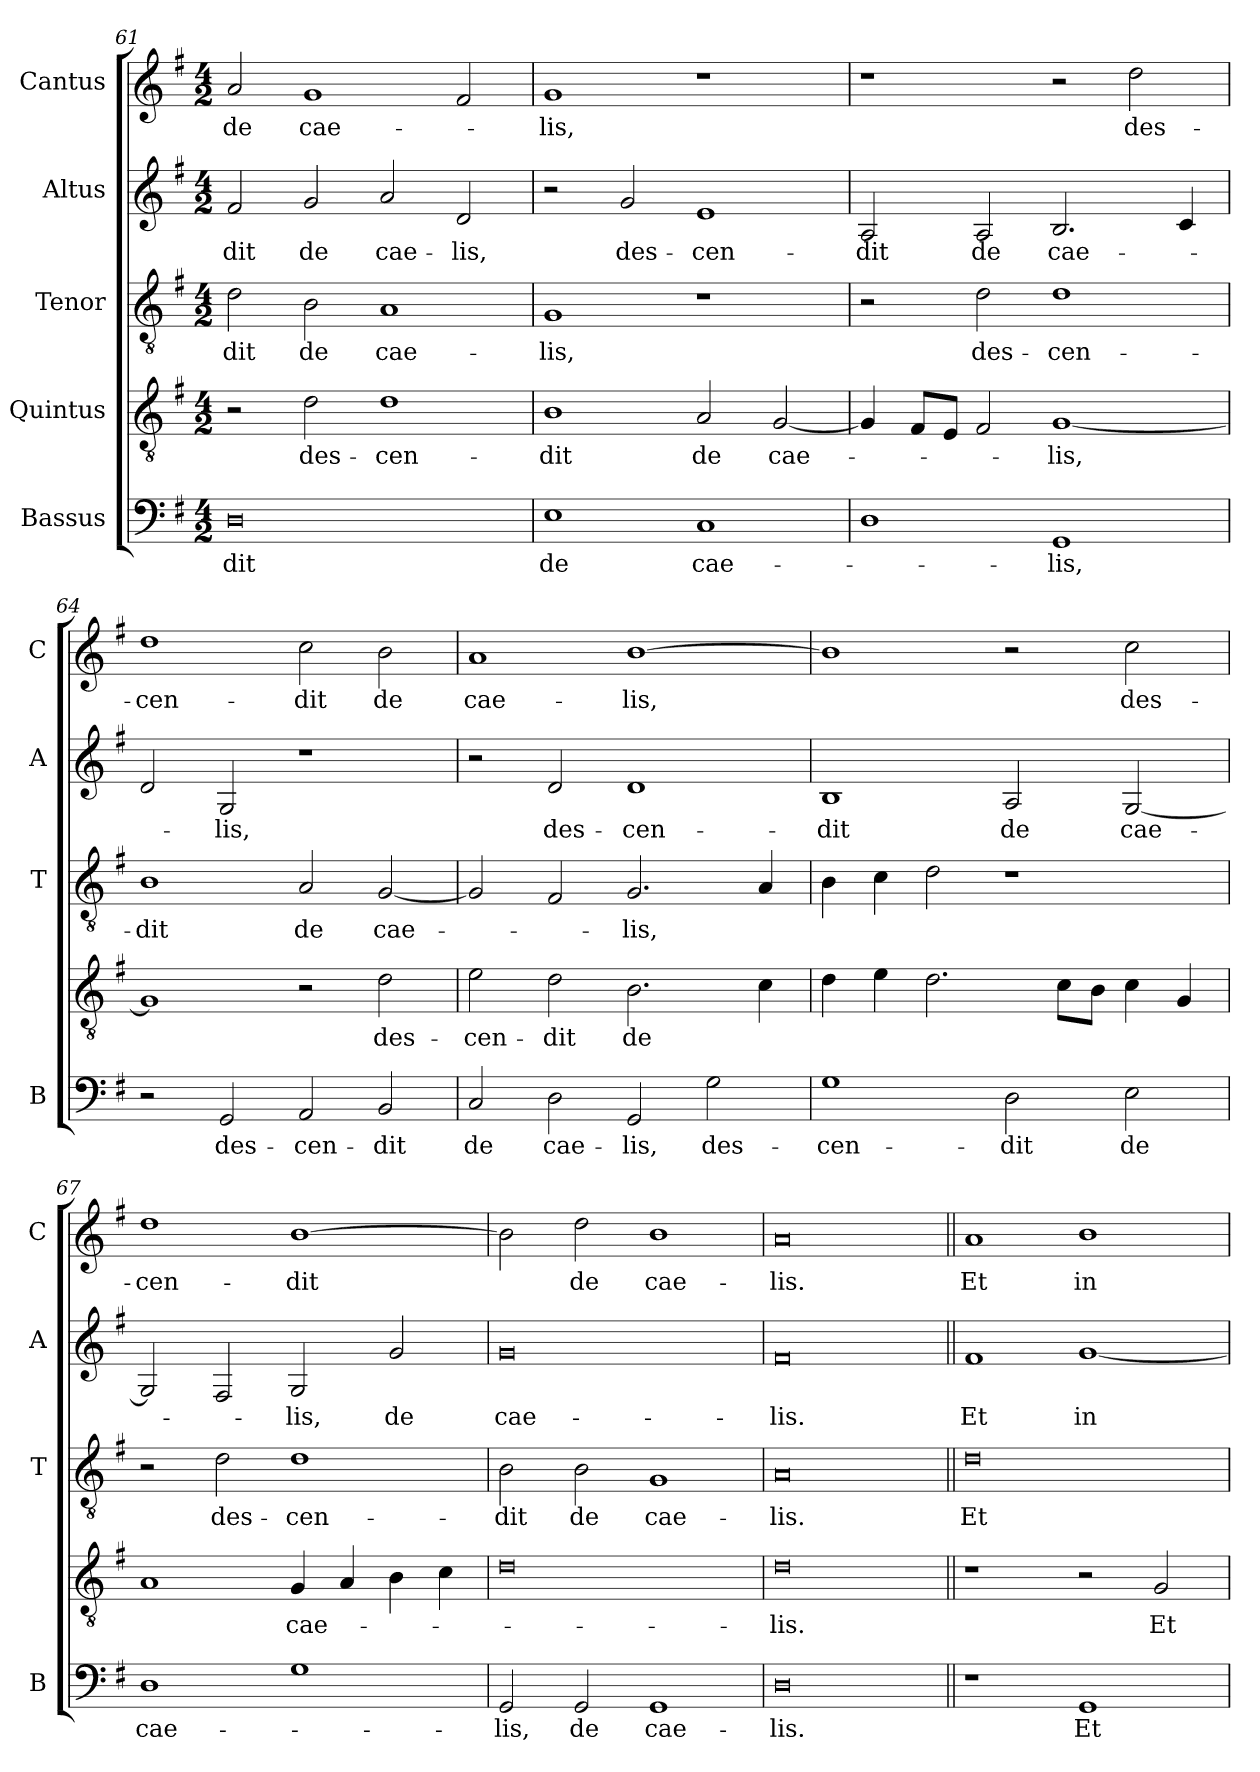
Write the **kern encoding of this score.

**kern	**text	**kern	**text	**kern	**text	**kern	**text	**kern	**text
*part5	*part5	*part4	*part4	*part3	*part3	*part2	*part2	*part1	*part1
*staff5	*staff5	*staff4	*staff4	*staff3	*staff3	*staff2	*staff2	*staff1	*staff1
*I"Bassus	*	*I"Quintus	*	*I"Tenor	*	*I"Altus	*	*I"Cantus	*
*I'B	*	*	*	*I'T	*	*I'A	*	*I'C	*
*clefF4	*	*clefGv2	*	*clefGv2	*	*clefG2	*	*clefG2	*
*k[f#]	*	*k[f#]	*	*k[f#]	*	*k[f#]	*	*k[f#]	*
*G:	*	*G:	*	*G:	*	*G:	*	*G:	*
*M4/2	*	*M4/2	*	*M4/2	*	*M4/2	*	*M4/2	*
=61	=61	=61	=61	=61	=61	=61	=61	=61	=61
!	!LO:LY:b	!	!	!	!LO:LY:b	!	!LO:LY:b	!	!LO:LY:b
0D	-dit	2r	.	2d\	-dit	2f#/	-dit	2a/	de
!	!	!	!LO:LY:b	!	!LO:LY:b	!	!LO:LY:b	!	!LO:LY:b
.	.	2d\	des-	2B\	de	2g/	de	1g	cae-
!	!	!	!LO:LY:b	!	!LO:LY:b	!	!LO:LY:b	!	!
.	.	1d	-cen-	1A	cae-	2a/	cae-	.	.
!	!	!	!	!	!	!	!LO:LY:b	!	!
.	.	.	.	.	.	2d/	-lis,	2f#/	.
!!LO:PB:g=z
=62	=62	=62	=62	=62	=62	=62	=62	=62	=62
!	!LO:LY:b	!	!LO:LY:b	!	!LO:LY:b	!	!	!	!LO:LY:b
1E	de	1B	-dit	1G	-lis,	2r	.	1g	-lis,
!	!	!	!	!	!	!	!LO:LY:b	!	!
.	.	.	.	.	.	2g/	des-	.	.
!	!LO:LY:b	!	!LO:LY:b	!	!	!	!LO:LY:b	!	!
1C	cae-	2A/	de	1r	.	1e	-cen-	1r	.
!	!	!	!LO:LY:b	!	!	!	!	!	!
.	.	[2G/	cae-	.	.	.	.	.	.
=63	=63	=63	=63	=63	=63	=63	=63	=63	=63
!	!	!	!	!	!	!	!LO:LY:b	!	!
1D	.	4G/]	.	2r	.	2A/	-dit	1r	.
.	.	8F#/L	.	.	.	.	.	.	.
.	.	8E/J	.	.	.	.	.	.	.
!	!	!	!	!	!LO:LY:b	!	!LO:LY:b	!	!
.	.	2F#/	.	2d\	des-	2A/	de	.	.
!	!LO:LY:b	!	!LO:LY:b	!	!LO:LY:b	!	!LO:LY:b	!	!
1GG	-lis,	[1G	-lis,	1d	-cen-	2.B/	cae-	2r	.
!	!	!	!	!	!	!	!	!	!LO:LY:b
.	.	.	.	.	.	.	.	2dd\	des-
.	.	.	.	.	.	4c/	.	.	.
=64	=64	=64	=64	=64	=64	=64	=64	=64	=64
!	!	!	!	!	!LO:LY:b	!	!	!	!LO:LY:b
2r	.	1G]	.	1B	-dit	2d/	.	1dd	-cen-
!	!LO:LY:b	!	!	!	!	!	!LO:LY:b	!	!
2GG/	des-	.	.	.	.	2G/	-lis,	.	.
!	!LO:LY:b	!	!	!	!LO:LY:b	!	!	!	!LO:LY:b
2AA/	-cen-	2r	.	2A/	de	1r	.	2cc\	-dit
!	!LO:LY:b	!	!LO:LY:b	!	!LO:LY:b	!	!	!	!LO:LY:b
2BB/	-dit	2d\	des-	[2G/	cae-	.	.	2b\	de
=65	=65	=65	=65	=65	=65	=65	=65	=65	=65
!	!LO:LY:b	!	!LO:LY:b	!	!	!	!	!	!LO:LY:b
2C/	de	2e\	-cen-	2G/]	.	2r	.	1a	cae-
!	!LO:LY:b	!	!LO:LY:b	!	!	!	!LO:LY:b	!	!
2D\	cae-	2d\	-dit	2F#/	.	2d/	des-	.	.
!	!LO:LY:b	!	!LO:LY:b	!	!LO:LY:b	!	!LO:LY:b	!	!LO:LY:b
2GG/	-lis,	2.B\	de	2.G/	-lis,	1d	-cen-	[1b	-lis,
!	!LO:LY:b	!	!	!	!	!	!	!	!
2G\	des-	.	.	.	.	.	.	.	.
.	.	4c\	.	4A/	.	.	.	.	.
!!LO:LB:g=z
=66	=66	=66	=66	=66	=66	=66	=66	=66	=66
!	!LO:LY:b	!	!	!	!	!	!LO:LY:b	!	!
1G	-cen-	4d\	.	4B\	.	1B	-dit	1b]	.
.	.	4e\	.	4c\	.	.	.	.	.
.	.	2.d\	.	2d\	.	.	.	.	.
!	!LO:LY:b	!	!	!	!	!	!LO:LY:b	!	!
2D\	-dit	.	.	1r	.	2A/	de	2r	.
.	.	8c\L	.	.	.	.	.	.	.
.	.	8B\J	.	.	.	.	.	.	.
!	!LO:LY:b	!	!	!	!	!	!LO:LY:b	!	!LO:LY:b
2E\	de	4c\	.	.	.	[2G/	cae-	2cc\	des-
.	.	4G/	.	.	.	.	.	.	.
=67	=67	=67	=67	=67	=67	=67	=67	=67	=67
!	!LO:LY:b	!	!	!	!	!	!	!	!LO:LY:b
1D	cae-	1A	.	2r	.	2G/]	.	1dd	-cen-
!	!	!	!	!	!LO:LY:b	!	!	!	!
.	.	.	.	2d\	des-	2F#/	.	.	.
!	!	!	!LO:LY:b	!	!LO:LY:b	!	!LO:LY:b	!	!LO:LY:b
1G	.	4G/	cae-	1d	-cen-	2G/	-lis,	[1b	-dit
.	.	4A/	.	.	.	.	.	.	.
!	!	!	!	!	!	!	!LO:LY:b	!	!
.	.	4B\	.	.	.	2g/	de	.	.
.	.	4c\	.	.	.	.	.	.	.
=68	=68	=68	=68	=68	=68	=68	=68	=68	=68
!	!LO:LY:b	!	!	!	!LO:LY:b	!	!LO:LY:b	!	!
2GG/	-lis,	0d	.	2B\	-dit	0g	cae-	2b\]	.
!	!LO:LY:b	!	!	!	!LO:LY:b	!	!	!	!LO:LY:b
2GG/	de	.	.	2B\	de	.	.	2dd\	de
!	!LO:LY:b	!	!	!	!LO:LY:b	!	!	!	!LO:LY:b
1GG	cae-	.	.	1G	cae-	.	.	1b	cae-
=69	=69	=69	=69	=69	=69	=69	=69	=69	=69
!	!LO:LY:b	!	!LO:LY:b	!	!LO:LY:b	!	!LO:LY:b	!	!LO:LY:b
0D	-lis.	0d	-lis.	0A	-lis.	0f#	-lis.	0a	-lis.
=70||	=70||	=70||	=70||	=70||	=70||	=70||	=70||	=70||	=70||
!	!	!	!	!	!LO:LY:b	!	!LO:LY:b	!	!LO:LY:b
1r	.	1r	.	0d	Et	1f#	Et	1a	Et
!	!LO:LY:b	!	!	!	!	!	!LO:LY:b	!	!LO:LY:b
1GG	Et	2r	.	.	.	[1g	in-	1b	in-
!	!	!	!LO:LY:b	!	!	!	!	!	!
.	.	2G/	Et	.	.	.	.	.	.
=	=	=	=	=	=	=	=	=	=
*-	*-	*-	*-	*-	*-	*-	*-	*-	*-
